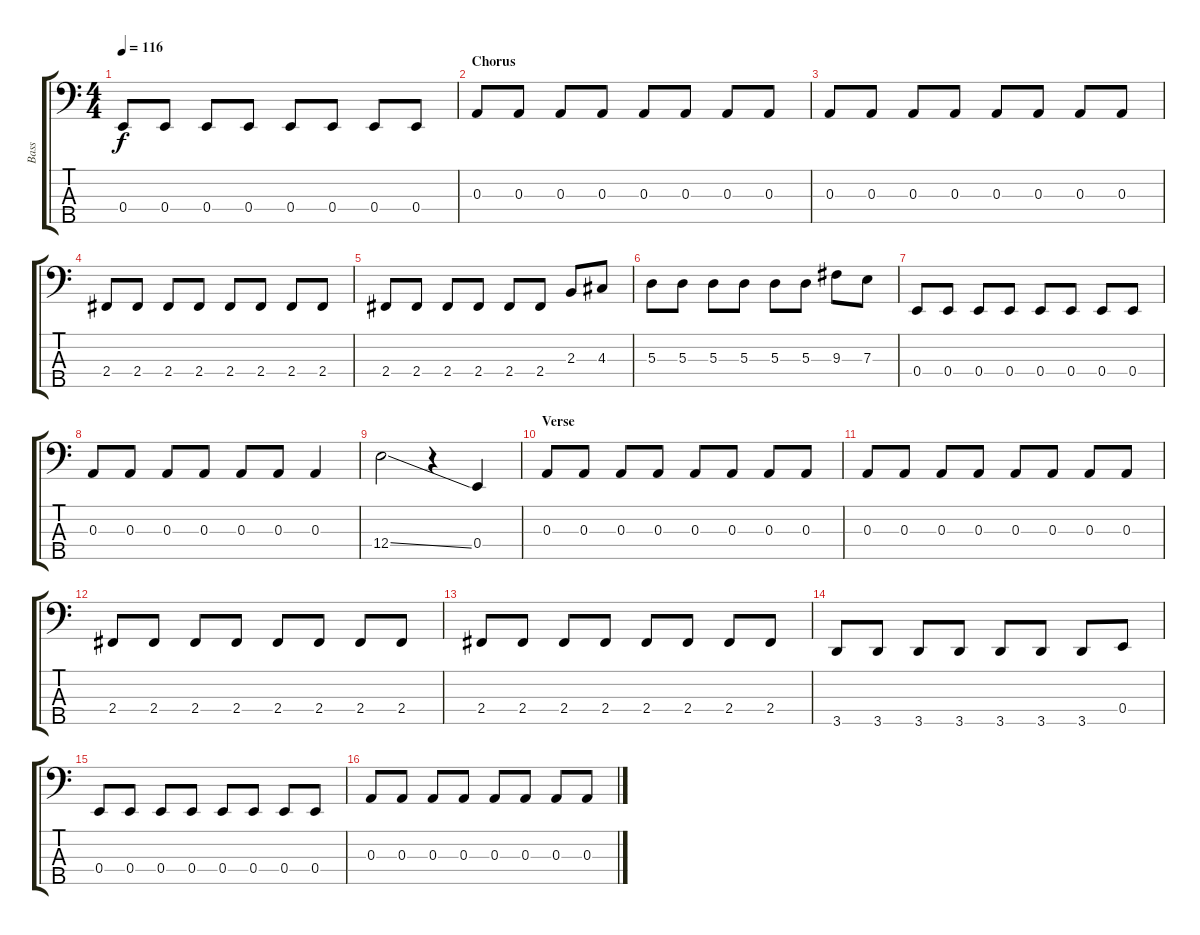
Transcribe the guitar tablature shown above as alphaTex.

\track ("Bass" "Bass") {instrument electricbasspick}
\staff {score tabs}
\tuning (G2 D2 A1 E1 B0) {hide}
\ts (4 4)
\tempo 116
\clef f4
\ks c
0.4.8{dy f} 0.4.8 0.4.8 0.4.8 0.4.8 0.4.8 0.4.8 0.4.8 |
\section ("" "Chorus")
0.3.8 0.3.8 0.3.8 0.3.8 0.3.8 0.3.8 0.3.8 0.3.8 |
0.3.8 0.3.8 0.3.8 0.3.8 0.3.8 0.3.8 0.3.8 0.3.8 |
2.4.8 2.4.8 2.4.8 2.4.8 2.4.8 2.4.8 2.4.8 2.4.8 |
2.4.8 2.4.8 2.4.8 2.4.8 2.4.8 2.4.8 2.3.8 4.3.8 |
5.3.8 5.3.8 5.3.8 5.3.8 5.3.8 5.3.8 9.3.8 7.3.8 |
0.4.8 0.4.8 0.4.8 0.4.8 0.4.8 0.4.8 0.4.8 0.4.8 |
0.3.8 0.3.8 0.3.8 0.3.8 0.3.8 0.3.8 0.3.4 |
12.4{ss}.2 r.4 0.4.4 |
\section ("" "Verse")
0.3.8 0.3.8 0.3.8 0.3.8 0.3.8 0.3.8 0.3.8 0.3.8 |
0.3.8 0.3.8 0.3.8 0.3.8 0.3.8 0.3.8 0.3.8 0.3.8 |
2.4.8 2.4.8 2.4.8 2.4.8 2.4.8 2.4.8 2.4.8 2.4.8 |
2.4.8 2.4.8 2.4.8 2.4.8 2.4.8 2.4.8 2.4.8 2.4.8 |
3.5.8 3.5.8 3.5.8 3.5.8 3.5.8 3.5.8 3.5.8 0.4.8 |
0.4.8 0.4.8 0.4.8 0.4.8 0.4.8 0.4.8 0.4.8 0.4.8 |
0.3.8 0.3.8 0.3.8 0.3.8 0.3.8 0.3.8 0.3.8 0.3.8
